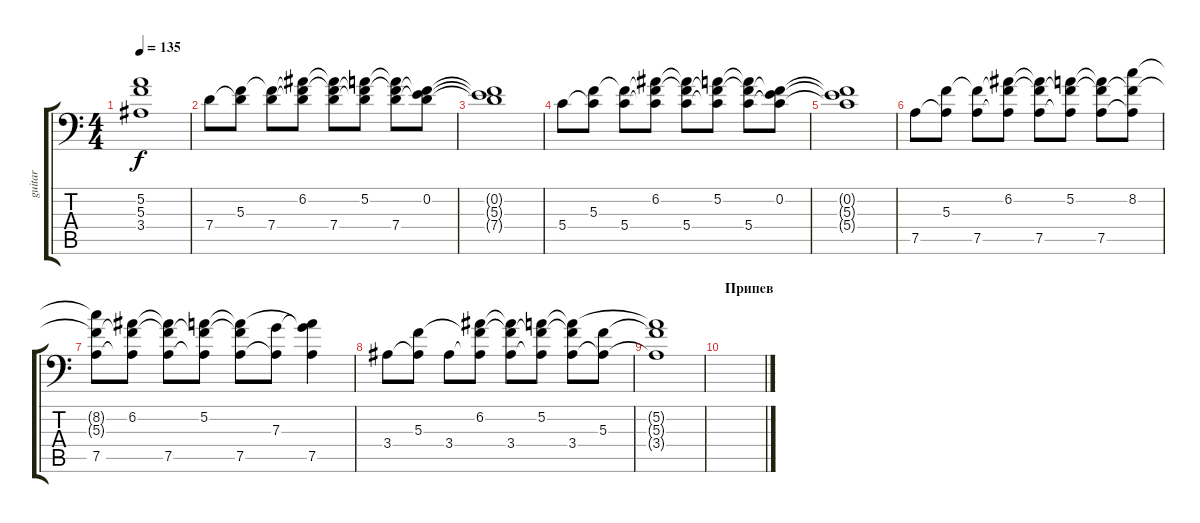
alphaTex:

\track ("guitar" "guitar") {instrument acousticguitarsteel}
\staff {score tabs}
\tuning (A3 E3 C3 G2 D2 G1) {hide}
\ts (4 4)
\tempo 135
\clef f4
\ks c
(5.2{t} 5.3{t} 3.4{t}).1{dy f} |
7.4.8 (5.3 7.4{t}).8 (5.3{t} 7.4).8 (6.2 5.3{t} 7.4{t}).8 (6.2{t} 5.3{t} 7.4).8 (5.2 5.3{t} 7.4{t}).8 (5.2{t} 5.3{t} 7.4).8 (0.2 5.3{t} 7.4{t}).8 |
(0.2{t} 5.3{t} 7.4{t}).1 |
5.4.8 (5.3 5.4{t}).8 (5.3{t} 5.4).8 (6.2 5.3{t} 5.4{t}).8 (6.2{t} 5.3{t} 5.4).8 (5.2 5.3{t} 5.4{t}).8 (5.2{t} 5.3{t} 5.4).8 (0.2 5.3{t} 5.4{t}).8 |
(0.2{t} 5.3{t} 5.4{t}).1 |
7.5.8 (5.3 7.5{t}).8 (5.3{t} 7.5).8 (6.2 5.3{t} 7.5{t}).8 (6.2{t} 5.3{t} 7.5).8 (5.2 5.3{t} 7.5{t}).8 (5.2{t} 5.3{t} 7.5).8 (8.2 5.3{t} 7.5{t}).8 |
(8.2{t} 5.3{t} 7.5).8 (6.2 5.3{t} 7.5{t}).8 (6.2{t} 5.3{t} 7.5).8 (5.2 5.3{t} 7.5{t}).8 (5.2{t} 5.3{t} 7.5).8 (7.3 7.5{t}).8 (5.2{t} 7.3{t} 7.5).4 |
3.4.8 (5.3 3.4{t}).8 3.4.8 (6.2 5.3{t} 3.4{t}).8 (6.2{t} 5.3{t} 3.4).8 (5.2 5.3{t} 3.4{t}).8 (5.2{t} 5.3{t} 3.4).8 (5.3 3.4{t}).8 |
(5.2{t} 5.3{t} 3.4{t}).1 |
\section ("" "Припев")
